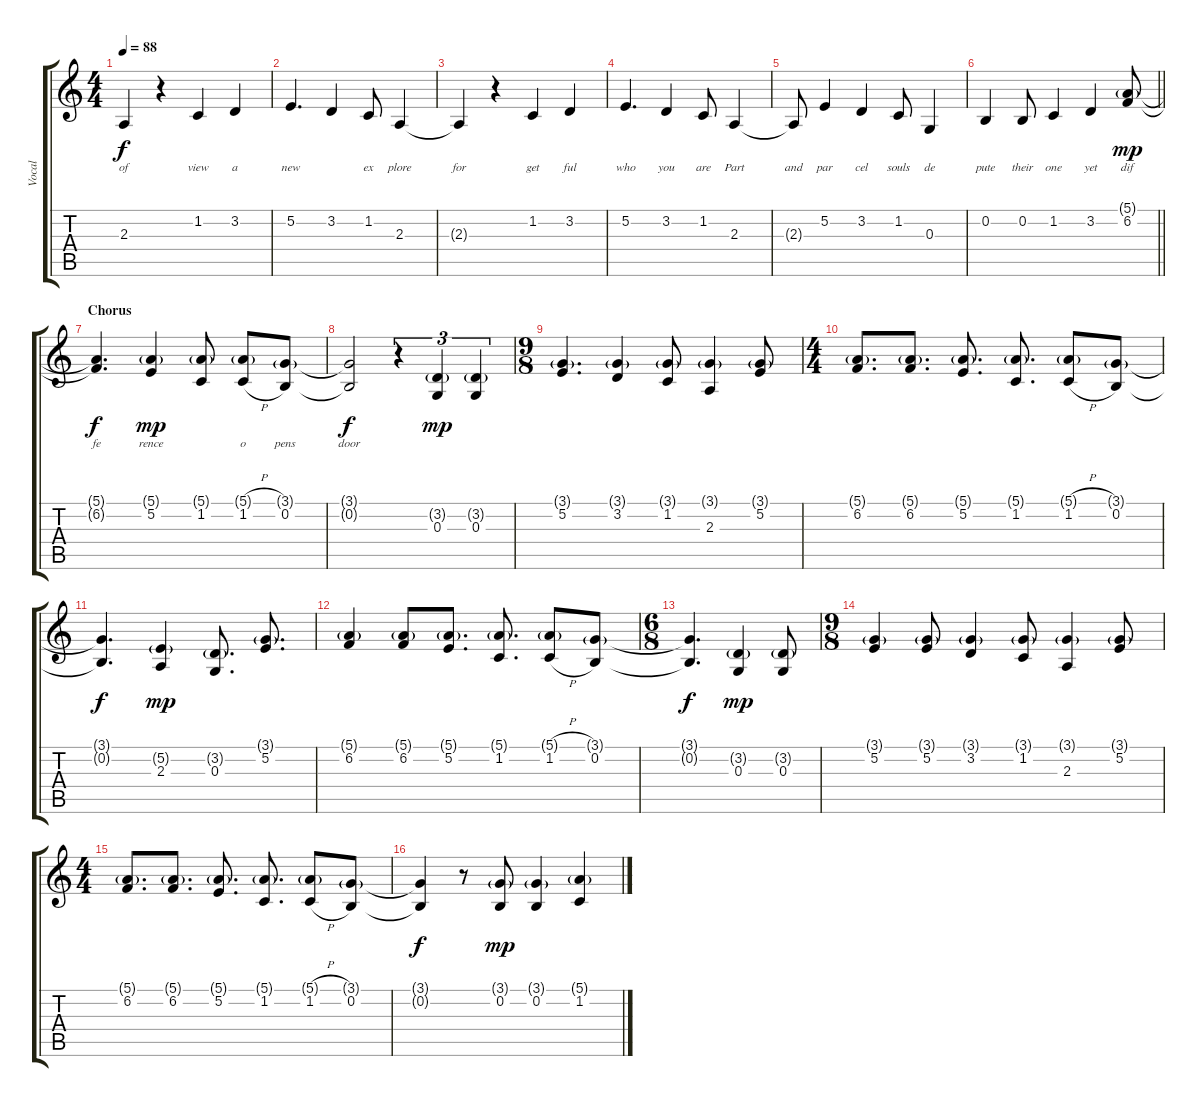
\track ("Vocal" "Vocal") {instrument acousticgrandpiano}
\staff {score tabs}
\tuning (E4 B3 G3 D3 A2 E2) {hide}
\ts (4 4)
\tempo 88
\clef g2
\ks c
2.3{t}.4{lyrics (0 "of") lyrics (1 "") lyrics (2 "") lyrics (3 "") lyrics (4 "") dy f} r.4 1.2.4{lyrics (0 "view") lyrics (1 "") lyrics (2 "") lyrics (3 "") lyrics (4 "")} 3.2.4{lyrics (0 "a") lyrics (1 "") lyrics (2 "") lyrics (3 "") lyrics (4 "")} |
5.2.4{d lyrics (0 "new") lyrics (1 "") lyrics (2 "") lyrics (3 "") lyrics (4 "")} 3.2.4{lyrics (0 "") lyrics (1 "") lyrics (2 "") lyrics (3 "") lyrics (4 "")} 1.2.8{lyrics (0 "ex") lyrics (1 "") lyrics (2 "") lyrics (3 "") lyrics (4 "")} 2.3.4{lyrics (0 "plore") lyrics (1 "") lyrics (2 "") lyrics (3 "") lyrics (4 "")} |
2.3{t}.4{lyrics (0 "for") lyrics (1 "") lyrics (2 "") lyrics (3 "") lyrics (4 "")} r.4 1.2.4{lyrics (0 "get") lyrics (1 "") lyrics (2 "") lyrics (3 "") lyrics (4 "")} 3.2.4{lyrics (0 "ful") lyrics (1 "") lyrics (2 "") lyrics (3 "") lyrics (4 "")} |
5.2.4{d lyrics (0 "who") lyrics (1 "") lyrics (2 "") lyrics (3 "") lyrics (4 "")} 3.2.4{lyrics (0 "you") lyrics (1 "") lyrics (2 "") lyrics (3 "") lyrics (4 "")} 1.2.8{lyrics (0 "are") lyrics (1 "") lyrics (2 "") lyrics (3 "") lyrics (4 "")} 2.3.4{lyrics (0 "Part") lyrics (1 "") lyrics (2 "") lyrics (3 "") lyrics (4 "")} |
2.3{t}.8{lyrics (0 "and") lyrics (1 "") lyrics (2 "") lyrics (3 "") lyrics (4 "")} 5.2.4{lyrics (0 "par") lyrics (1 "") lyrics (2 "") lyrics (3 "") lyrics (4 "")} 3.2.4{lyrics (0 "cel") lyrics (1 "") lyrics (2 "") lyrics (3 "") lyrics (4 "")} 1.2.8{lyrics (0 "souls") lyrics (1 "") lyrics (2 "") lyrics (3 "") lyrics (4 "")} 0.3.4{lyrics (0 "de") lyrics (1 "") lyrics (2 "") lyrics (3 "") lyrics (4 "")} |
\barLineRight lightlight
0.2.4{lyrics (0 "pute") lyrics (1 "") lyrics (2 "") lyrics (3 "") lyrics (4 "")} 0.2.8{lyrics (0 "their") lyrics (1 "") lyrics (2 "") lyrics (3 "") lyrics (4 "")} 1.2.4{lyrics (0 "one") lyrics (1 "") lyrics (2 "") lyrics (3 "") lyrics (4 "")} 3.2.4{lyrics (0 "yet") lyrics (1 "") lyrics (2 "") lyrics (3 "") lyrics (4 "")} (5.1{g} 6.2).8{lyrics (0 "dif") lyrics (1 "") lyrics (2 "") lyrics (3 "") lyrics (4 "") dy mp} |
\section ("" "Chorus")
(5.1{t} 6.2{t}).4{d lyrics (0 "fe") lyrics (1 "") lyrics (2 "") lyrics (3 "") lyrics (4 "") dy f} (5.1{g} 5.2).4{lyrics (0 "rence") lyrics (1 "") lyrics (2 "") lyrics (3 "") lyrics (4 "") dy mp} (5.1{g} 1.2).8{lyrics (0 "") lyrics (1 "") lyrics (2 "") lyrics (3 "") lyrics (4 "")} (5.1{h g} 1.2{h}).8{lyrics (0 "o") lyrics (1 "") lyrics (2 "") lyrics (3 "") lyrics (4 "")} (3.1{g} 0.2).8{lyrics (0 "pens") lyrics (1 "") lyrics (2 "") lyrics (3 "") lyrics (4 "")} |
(3.1{t} 0.2{t}).2{lyrics (0 "door") lyrics (1 "") lyrics (2 "") lyrics (3 "") lyrics (4 "") dy f} r.4{tu (3 2)} (3.2{g} 0.3).4{tu (3 2) dy mp} (3.2{g} 0.3).4{tu (3 2)} |
\ts (9 8)
(3.1{g} 5.2).4{d} (3.1{g} 3.2).4 (3.1{g} 1.2).8 (3.1{g} 2.3).4 (3.1{g} 5.2).8 |
\ts (4 4)
(5.1{g} 6.2).8{d} (5.1{g} 6.2).8{d} (5.1{g} 5.2).8{d} (5.1{g} 1.2).8{d} (5.1{h g} 1.2{h}).8 (3.1{g} 0.2).8 |
(3.1{t} 0.2{t}).4{d dy f} (5.2{g} 2.3).4{dy mp} (3.2{g} 0.3).8{d} (3.1{g} 5.2).8{d} |
(5.1{g} 6.2).4 (5.1{g} 6.2).8 (5.1{g} 5.2).8{d} (5.1{g} 1.2).8{d} (5.1{h g} 1.2{h}).8 (3.1{g} 0.2).8 |
\ts (6 8)
(3.1{t} 0.2{t}).4{d dy f} (3.2{g} 0.3).4{dy mp} (3.2{g} 0.3).8 |
\ts (9 8)
(3.1{g} 5.2).4 (3.1{g} 5.2).8 (3.1{g} 3.2).4 (3.1{g} 1.2).8 (3.1{g} 2.3).4 (3.1{g} 5.2).8 |
\ts (4 4)
(5.1{g} 6.2).8{d} (5.1{g} 6.2).8{d} (5.1{g} 5.2).8{d} (5.1{g} 1.2).8{d} (5.1{h g} 1.2{h}).8 (3.1{g} 0.2).8 |
(3.1{t} 0.2{t}).4{dy f} r.8 (3.1{g} 0.2).8{dy mp} (3.1{g} 0.2).4 (5.1{g} 1.2).4
